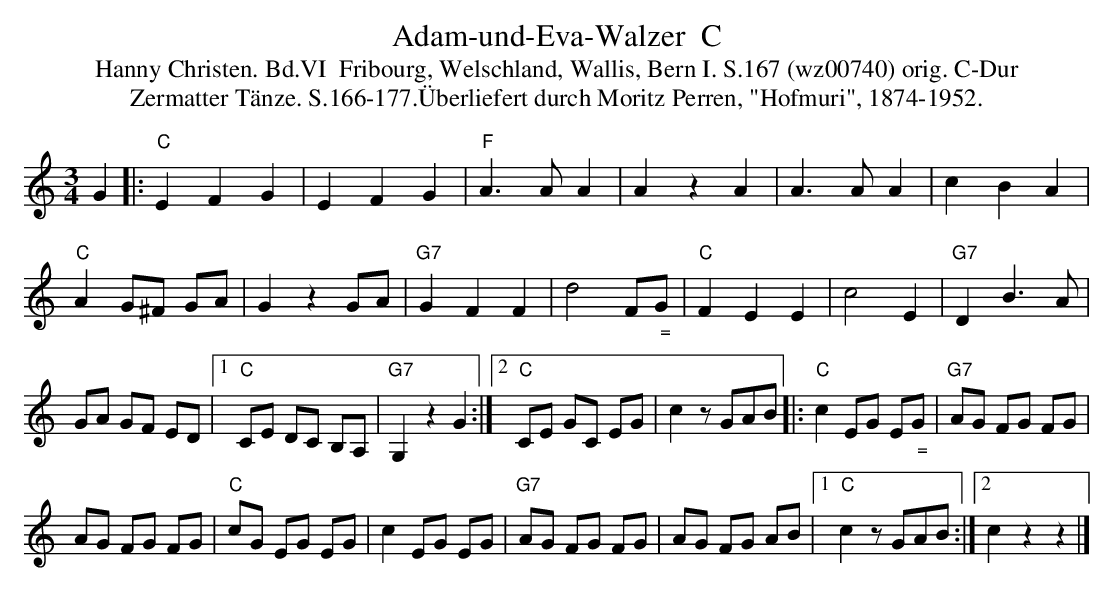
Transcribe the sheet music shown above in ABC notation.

X:1
T: Adam-und-Eva-Walzer  C
T:Hanny Christen. Bd.VI  Fribourg, Welschland, Wallis, Bern I. S.167 (wz00740) orig. C-Dur
T: Zermatter T\"anze. S.166-177.\"Uberliefert durch Moritz Perren, "Hofmuri", 1874-1952.
M:3/4
L:1/4
K:C %%MIDI gchordon
G|: "C"EFG | EFG | "F"A>AA | AzA | A>AA | cBA |
"C"AG/^F/ G/A/ | GzG/A/ | "G7"GFF | d2F/"_ ="G/ | "C"FEE | c2E | "G7"DB>A | [L:1/8]
GA GF ED |1 "C"CE DC B,A, | "G7"G,2z2G2 :|2 "C"CE GC EG | c2zGAB |: "C"c2EG E"_ ="G | "G7"AG FG FG |
AG FG FG | "C"cG EG EG | c2EG EG | "G7"AG FG FG | AG FG AB |1 "C"c2zGAB :|2 c2z2z2 |]
